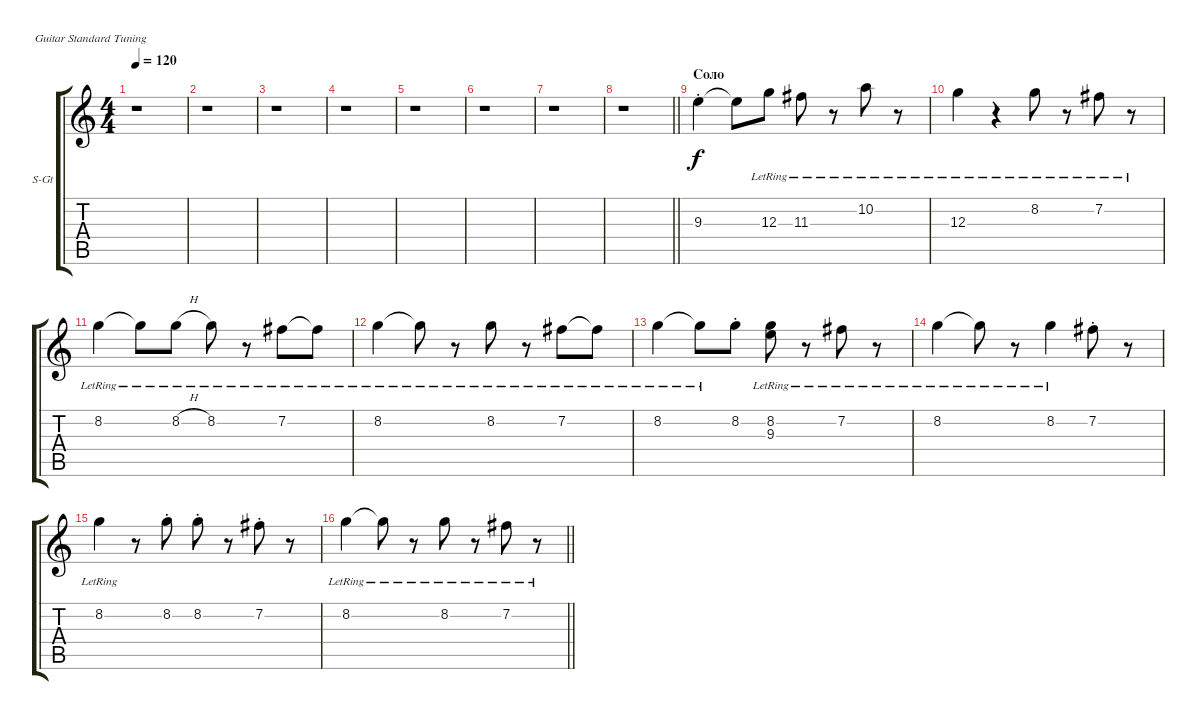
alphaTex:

\bracketExtendMode groupsimilarinstruments
\firstSystemTrackNameOrientation horizontal
\otherSystemsTrackNameOrientation horizontal
\track ("Виолончель" "S-Gt") {instrument stringensemble1}
\staff {score tabs}
\tuning (E4 B3 G3 D3 A2 E2)
\displaytranspose 12
\ts (4 4)
\tempo 120
\clef g2
\ks c
r.1{dy mp} |
r.1 |
r.1 |
r.1 |
r.1 |
r.1 |
r.1 |
\barLineRight lightlight
r.1 |
\section ("" "Соло")
9.3{st}.4{dy f} 9.3{t}.8 12.3{lr}.8 11.3{lr}.8 r.8 10.2{lr}.8 r.8 |
12.3{lr}.4 r.4 8.2{lr}.8 r.8{beam merge} 7.2{lr}.8 r.8 |
8.2{lr}.4{beam merge} 8.2{lr t}.8 8.2{h lr}.8 8.2{lr}.8 r.8{beam merge} 7.2{lr}.8 7.2{lr t}.8 |
8.2{lr}.4 8.2{lr t}.8 r.8 8.2{lr}.8 r.8{beam merge} 7.2{lr}.8 7.2{lr t}.8 |
8.2{lr}.4 8.2{lr t}.8 8.2{st}.8 (8.2{lr} 9.3{lr}).8 r.8 7.2{lr}.8 r.8 |
8.2{lr}.4 8.2{lr t}.8 r.8 8.2{lr}.4 7.2{st}.8 r.8 |
8.2{lr}.4 r.8 8.2{st}.8 8.2{st}.8 r.8 7.2{st}.8 r.8 |
\barLineRight lightlight
8.2{lr}.4 8.2{lr t}.8 r.8 8.2{lr}.8 r.8 7.2{lr}.8 r.8
